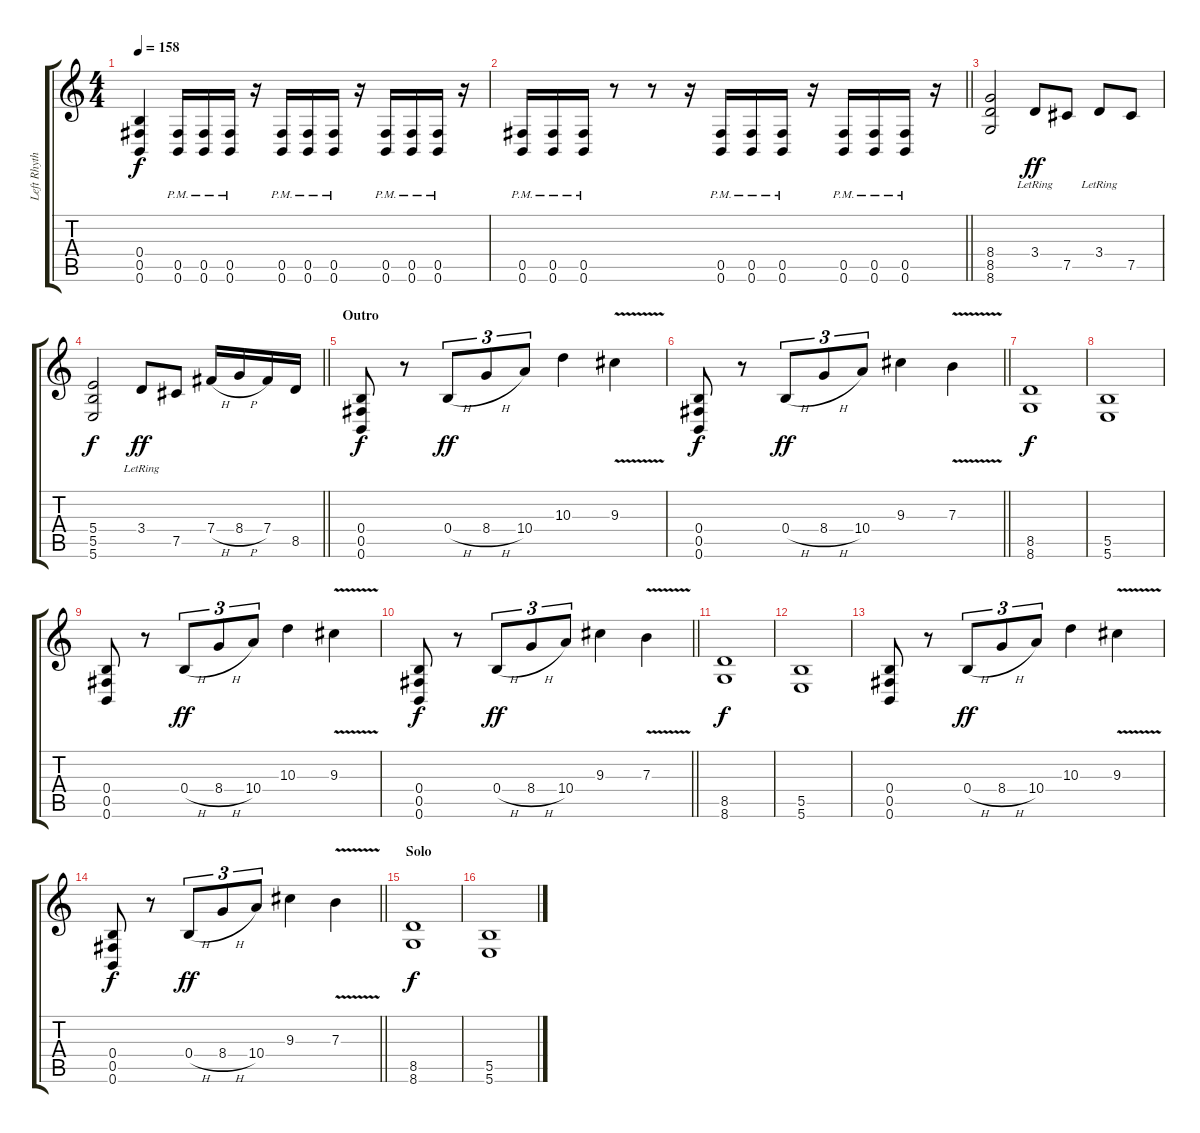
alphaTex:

\track ("Left Rhythm Guitar" "Left Rhyth") {instrument distortionguitar bank 1}
\staff {score tabs}
\tuning (Db4 Ab3 E3 B2 Gb2 B1) {hide}
\ts (4 4)
\tempo 158
\clef g2
\ks c
(0.4 0.5 0.6).4{dy f} (0.5 0.6{pm}).16 (0.5 0.6{pm}).16 (0.5 0.6{pm}).16 r.16 (0.5{pm} 0.6{pm}).16 (0.5{pm} 0.6{pm}).16 (0.5{pm} 0.6{pm}).16 r.16 (0.5{pm} 0.6{pm}).16 (0.5{pm} 0.6{pm}).16 (0.5{pm} 0.6{pm}).16 r.16 |
\barLineRight lightlight
(0.5{pm} 0.6{pm}).16 (0.5{pm} 0.6{pm}).16 (0.5{pm} 0.6{pm}).16 r.8 r.8 r.16 (0.5{pm} 0.6{pm}).16 (0.5{pm} 0.6{pm}).16 (0.5{pm} 0.6{pm}).16 r.16 (0.5{pm} 0.6{pm}).16 (0.5{pm} 0.6{pm}).16 (0.5{pm} 0.6{pm}).16 r.16 |
(8.4 8.5 8.6).2 3.4{lr}.8{dy ff} 7.5.8 3.4{lr}.8 7.5.8 |
\barLineRight lightlight
(5.4 5.5 5.6).2{dy f} 3.4{lr}.8{dy ff} 7.5.8 7.4{h}.16 8.4{h}.16 7.4.16 8.5.16 |
\section ("" "Outro")
(0.4 0.5 0.6).8{dy f} r.8 0.4{h}.8{tu (3 2) dy ff} 8.4{h}.8{tu (3 2)} 10.4.8{tu (3 2)} 10.3.4 9.3{v}.4 |
\barLineRight lightlight
(0.4 0.5 0.6).8{dy f} r.8 0.4{h}.8{tu (3 2) dy ff} 8.4{h}.8{tu (3 2)} 10.4.8{tu (3 2)} 9.3.4 7.3{v}.4 |
(8.5 8.6).1{dy f} |
(5.5 5.6).1 |
(0.4 0.5 0.6).8 r.8 0.4{h}.8{tu (3 2) dy ff} 8.4{h}.8{tu (3 2)} 10.4.8{tu (3 2)} 10.3.4 9.3{v}.4 |
\barLineRight lightlight
(0.4 0.5 0.6).8{dy f} r.8 0.4{h}.8{tu (3 2) dy ff} 8.4{h}.8{tu (3 2)} 10.4.8{tu (3 2)} 9.3.4 7.3{v}.4 |
(8.5 8.6).1{dy f} |
(5.5 5.6).1 |
(0.4 0.5 0.6).8 r.8 0.4{h}.8{tu (3 2) dy ff} 8.4{h}.8{tu (3 2)} 10.4.8{tu (3 2)} 10.3.4 9.3{v}.4 |
\barLineRight lightlight
(0.4 0.5 0.6).8{dy f} r.8 0.4{h}.8{tu (3 2) dy ff} 8.4{h}.8{tu (3 2)} 10.4.8{tu (3 2)} 9.3.4 7.3{v}.4 |
\section ("" "Solo")
(8.5 8.6).1{dy f} |
(5.5 5.6).1
